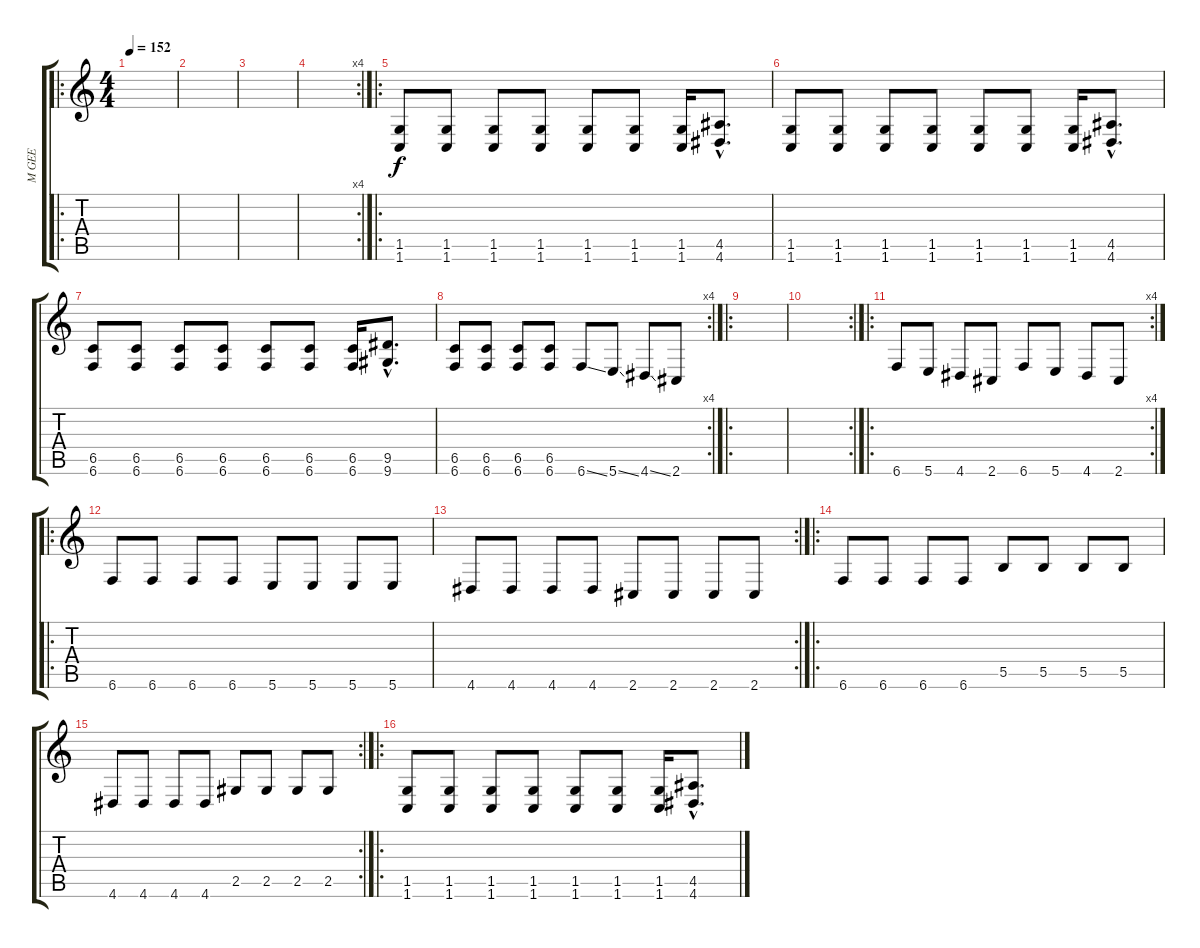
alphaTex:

\track ("M GEE" "M GEE") {instrument distortionguitar}
\staff {score tabs}
\tuning (Db4 Ab3 E3 B2 Gb2 B1) {hide}
\ro
\ts (4 4)
\tempo 152
\clef g2
\ks c
|
|
|
\rc 4
|
\ro
(1.5 1.6).8 (1.5 1.6).8 (1.5 1.6).8 (1.5 1.6).8 (1.5 1.6).8 (1.5 1.6).8 (1.5 1.6).16 (4.5{hac} 4.6{hac}).8{d} |
(1.5 1.6).8 (1.5 1.6).8 (1.5 1.6).8 (1.5 1.6).8 (1.5 1.6).8 (1.5 1.6).8 (1.5 1.6).16 (4.5{hac} 4.6{hac}).8{d} |
(6.5 6.6).8 (6.5 6.6).8 (6.5 6.6).8 (6.5 6.6).8 (6.5 6.6).8 (6.5 6.6).8 (6.5 6.6).16 (9.5{hac} 9.6{hac}).8{d} |
\rc 4
(6.5 6.6).8 (6.5 6.6).8 (6.5 6.6).8 (6.5 6.6).8 6.6{ss}.8 5.6{ss}.8 4.6{ss}.8 2.6.8 |
\ro
|
\rc 2
|
\ro
\rc 4
6.6.8 5.6.8 4.6.8 2.6.8 6.6.8 5.6.8 4.6.8 2.6.8 |
\ro
6.6.8 6.6.8 6.6.8 6.6.8 5.6.8 5.6.8 5.6.8 5.6.8 |
\rc 2
4.6.8 4.6.8 4.6.8 4.6.8 2.6.8 2.6.8 2.6.8 2.6.8 |
\ro
6.6.8 6.6.8 6.6.8 6.6.8 5.5.8 5.5.8 5.5.8 5.5.8 |
\rc 2
4.6.8 4.6.8 4.6.8 4.6.8 2.5.8 2.5.8 2.5.8 2.5.8 |
\ro
(1.5 1.6).8 (1.5 1.6).8 (1.5 1.6).8 (1.5 1.6).8 (1.5 1.6).8 (1.5 1.6).8 (1.5 1.6).16 (4.5{hac} 4.6{hac}).8{d}
